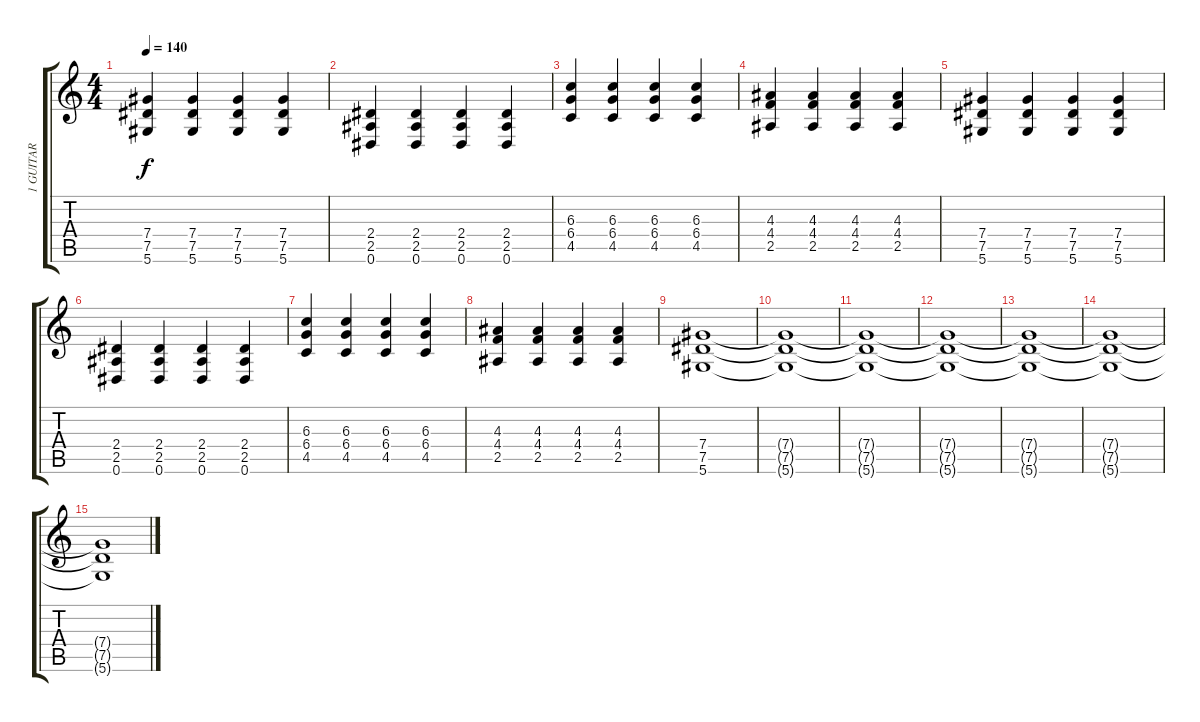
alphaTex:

\track ("1 GUITAR" "1 GUITAR") {instrument distortionguitar}
\staff {score tabs}
\tuning (Eb4 Bb3 Gb3 Db3 Ab2 Eb2) {hide}
\ts (4 4)
\tempo 140
\clef g2
\ks c
(7.4 7.5 5.6).4{dy f instrument distortionguitar} (7.4 7.5 5.6).4 (7.4 7.5 5.6).4 (7.4 7.5 5.6).4 |
(2.4 2.5 0.6).4 (2.4 2.5 0.6).4 (2.4 2.5 0.6).4 (2.4 2.5 0.6).4 |
(6.3 6.4 4.5).4 (6.3 6.4 4.5).4 (6.3 6.4 4.5).4 (6.3 6.4 4.5).4 |
(4.3 4.4 2.5).4 (4.3 4.4 2.5).4 (4.3 4.4 2.5).4 (4.3 4.4 2.5).4 |
(7.4 7.5 5.6).4{instrument distortionguitar} (7.4 7.5 5.6).4 (7.4 7.5 5.6).4 (7.4 7.5 5.6).4 |
(2.4 2.5 0.6).4 (2.4 2.5 0.6).4 (2.4 2.5 0.6).4 (2.4 2.5 0.6).4 |
(6.3 6.4 4.5).4 (6.3 6.4 4.5).4 (6.3 6.4 4.5).4 (6.3 6.4 4.5).4 |
(4.3 4.4 2.5).4 (4.3 4.4 2.5).4 (4.3 4.4 2.5).4 (4.3 4.4 2.5).4 |
(7.4 7.5 5.6).1 |
(7.4{t} 7.5{t} 5.6{t}).1 |
(7.4{t} 7.5{t} 5.6{t}).1 |
(7.4{t} 7.5{t} 5.6{t}).1 |
(7.4{t} 7.5{t} 5.6{t}).1 |
(7.4{t} 7.5{t} 5.6{t}).1 |
(7.4{t} 7.5{t} 5.6{t}).1
